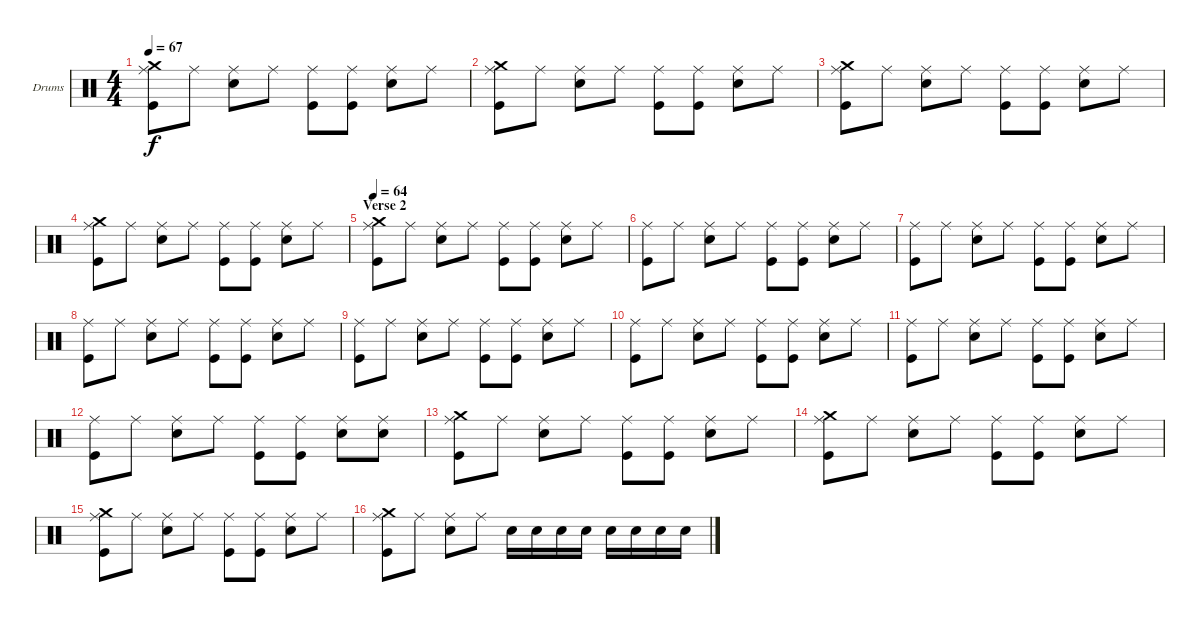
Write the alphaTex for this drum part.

\bracketExtendMode groupsimilarinstruments
\firstSystemTrackNameOrientation horizontal
\otherSystemsTrackNameOrientation horizontal
\track ("Drumkit" "Drums") {instrument percussion}
\staff {score}
\articulation defaults
\ts (4 4)
\tempo 67
\clef neutral
\ks c
("Crash medium (hit)" "Ride (middle)" "Kick (hit)").8{dy f} "Ride (middle)".8 ("Ride (middle)" "Snare (hit) 2").8 "Ride (middle)".8 ("Ride (middle)" "Kick (hit)").8 ("Ride (middle)" "Kick (hit)").8 ("Ride (middle)" "Snare (hit) 2").8 "Ride (middle)".8 |
("Crash medium (hit)" "Ride (middle)" "Kick (hit)").8 "Ride (middle)".8 ("Ride (middle)" "Snare (hit) 2").8 "Ride (middle)".8 ("Ride (middle)" "Kick (hit)").8 ("Ride (middle)" "Kick (hit)").8 ("Ride (middle)" "Snare (hit) 2").8 "Ride (middle)".8 |
("Crash medium (hit)" "Ride (middle)" "Kick (hit)").8 "Ride (middle)".8 ("Ride (middle)" "Snare (hit) 2").8 "Ride (middle)".8 ("Ride (middle)" "Kick (hit)").8 ("Ride (middle)" "Kick (hit)").8 ("Ride (middle)" "Snare (hit) 2").8 "Ride (middle)".8 |
("Crash medium (hit)" "Ride (middle)" "Kick (hit)").8 "Ride (middle)".8 ("Ride (middle)" "Snare (hit) 2").8 "Ride (middle)".8 ("Ride (middle)" "Kick (hit)").8 ("Ride (middle)" "Kick (hit)").8 ("Ride (middle)" "Snare (hit) 2").8 "Ride (middle)".8 |
\section ("" "Verse 2")
\tempo 64
("Crash medium (hit)" "Ride (middle)" "Kick (hit)").8 "Ride (middle)".8 ("Ride (middle)" "Snare (hit) 2").8 "Ride (middle)".8 ("Ride (middle)" "Kick (hit)").8 ("Ride (middle)" "Kick (hit)").8 ("Ride (middle)" "Snare (hit) 2").8 "Ride (middle)".8 |
("Ride (middle)" "Kick (hit)").8 "Ride (middle)".8 ("Ride (middle)" "Snare (hit) 2").8 "Ride (middle)".8 ("Ride (middle)" "Kick (hit)").8 ("Ride (middle)" "Kick (hit)").8 ("Ride (middle)" "Snare (hit) 2").8 "Ride (middle)".8 |
("Ride (middle)" "Kick (hit)").8 "Ride (middle)".8 ("Ride (middle)" "Snare (hit) 2").8 "Ride (middle)".8 ("Ride (middle)" "Kick (hit)").8 ("Ride (middle)" "Kick (hit)").8 ("Ride (middle)" "Snare (hit) 2").8 "Ride (middle)".8 |
("Ride (middle)" "Kick (hit)").8 "Ride (middle)".8 ("Ride (middle)" "Snare (hit) 2").8 "Ride (middle)".8 ("Ride (middle)" "Kick (hit)").8 ("Ride (middle)" "Kick (hit)").8 ("Ride (middle)" "Snare (hit) 2").8 "Ride (middle)".8 |
("Ride (middle)" "Kick (hit)").8 "Ride (middle)".8 ("Ride (middle)" "Snare (hit) 2").8 "Ride (middle)".8 ("Ride (middle)" "Kick (hit)").8 ("Ride (middle)" "Kick (hit)").8 ("Ride (middle)" "Snare (hit) 2").8 "Ride (middle)".8 |
("Ride (middle)" "Kick (hit)").8 "Ride (middle)".8 ("Ride (middle)" "Snare (hit) 2").8 "Ride (middle)".8 ("Ride (middle)" "Kick (hit)").8 ("Ride (middle)" "Kick (hit)").8 ("Ride (middle)" "Snare (hit) 2").8 "Ride (middle)".8 |
("Ride (middle)" "Kick (hit)").8 "Ride (middle)".8 ("Ride (middle)" "Snare (hit) 2").8 "Ride (middle)".8 ("Ride (middle)" "Kick (hit)").8 ("Ride (middle)" "Kick (hit)").8 ("Ride (middle)" "Snare (hit) 2").8 "Ride (middle)".8 |
("Ride (middle)" "Kick (hit)").8 "Ride (middle)".8 ("Ride (middle)" "Snare (hit) 2").8 "Ride (middle)".8 ("Ride (middle)" "Kick (hit)").8 ("Ride (middle)" "Kick (hit)").8 ("Ride (middle)" "Snare (hit) 2").8 ("Ride (middle)" "Snare (hit) 2").8 |
("Crash medium (hit)" "Ride (middle)" "Kick (hit)").8 "Ride (middle)".8 ("Ride (middle)" "Snare (hit) 2").8 "Ride (middle)".8 ("Ride (middle)" "Kick (hit)").8 ("Ride (middle)" "Kick (hit)").8 ("Ride (middle)" "Snare (hit) 2").8 "Ride (middle)".8 |
("Crash medium (hit)" "Ride (middle)" "Kick (hit)").8 "Ride (middle)".8 ("Ride (middle)" "Snare (hit) 2").8 "Ride (middle)".8 ("Ride (middle)" "Kick (hit)").8 ("Ride (middle)" "Kick (hit)").8 ("Ride (middle)" "Snare (hit) 2").8 "Ride (middle)".8 |
("Crash medium (hit)" "Ride (middle)" "Kick (hit)").8 "Ride (middle)".8 ("Ride (middle)" "Snare (hit) 2").8 "Ride (middle)".8 ("Ride (middle)" "Kick (hit)").8 ("Ride (middle)" "Kick (hit)").8 ("Ride (middle)" "Snare (hit) 2").8 "Ride (middle)".8 |
("Crash medium (hit)" "Ride (middle)" "Kick (hit)").8 "Ride (middle)".8 ("Ride (middle)" "Snare (hit) 2").8 "Ride (middle)".8 "Snare (hit) 2".16 "Snare (hit) 2".16 "Snare (hit) 2".16 "Snare (hit) 2".16 "Snare (hit) 2".16 "Snare (hit) 2".16 "Snare (hit) 2".16 "Snare (hit) 2".16
